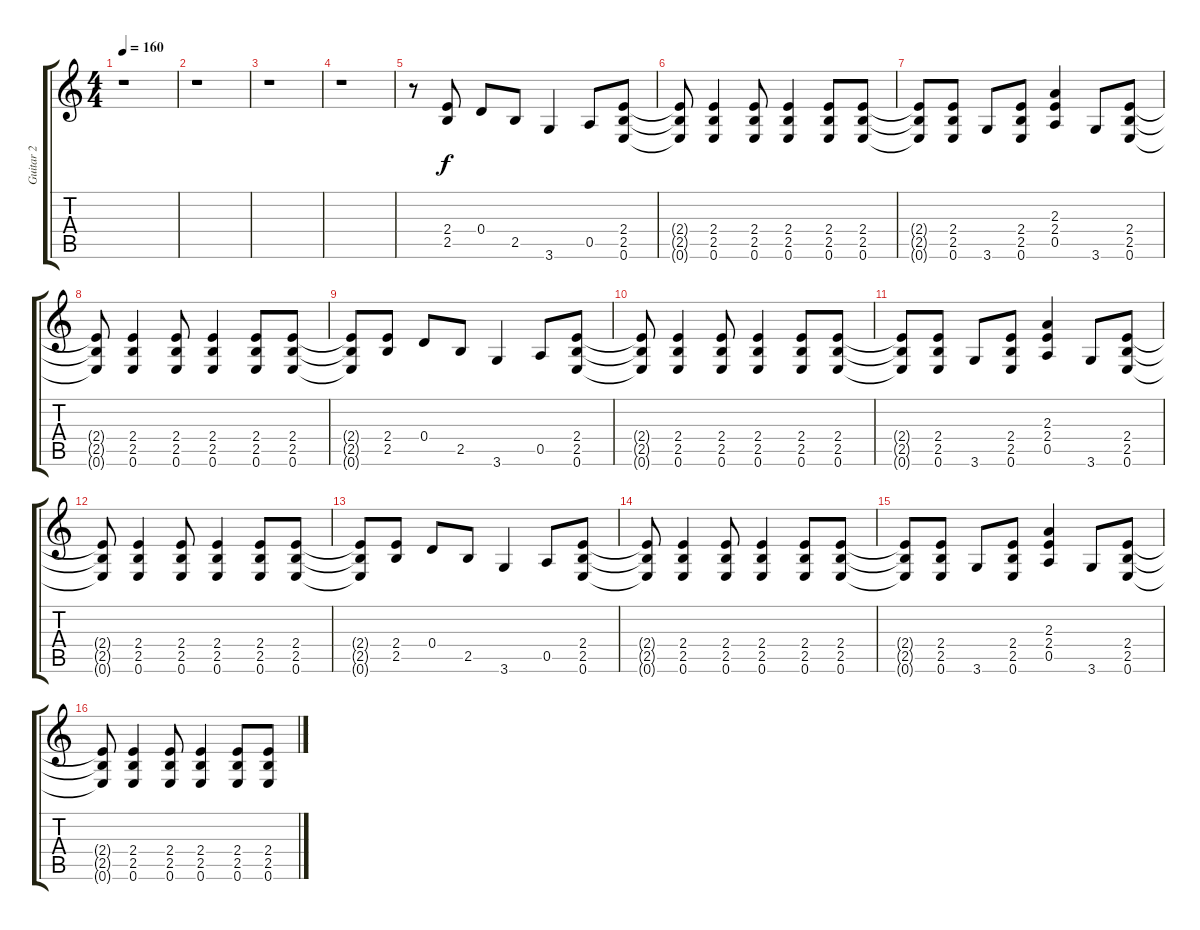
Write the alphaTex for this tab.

\track ("Guitar 2" "Guitar 2") {instrument overdrivenguitar}
\staff {score tabs}
\tuning (E4 B3 G3 D3 A2 E2) {hide}
\ts (4 4)
\tempo 160
\clef g2
\ks c
r.1{dy f instrument overdrivenguitar} |
r.1 |
r.1 |
r.1 |
r.8 (2.4 2.5).8 0.4.8 2.5.8 3.6.4 0.5.8 (2.4 2.5 0.6).8 |
(2.4{t} 2.5{t} 0.6{t}).8 (2.4 2.5 0.6).4 (2.4 2.5 0.6).8 (2.4 2.5 0.6).4 (2.4 2.5 0.6).8 (2.4 2.5 0.6).8 |
(2.4{t} 2.5{t} 0.6{t}).8 (2.4 2.5 0.6).8 3.6.8 (2.4 2.5 0.6).8 (2.3 2.4 0.5).4 3.6.8 (2.4 2.5 0.6).8 |
(2.4{t} 2.5{t} 0.6{t}).8 (2.4 2.5 0.6).4 (2.4 2.5 0.6).8 (2.4 2.5 0.6).4 (2.4 2.5 0.6).8 (2.4 2.5 0.6).8 |
(2.4{t} 2.5{t} 0.6{t}).8 (2.4 2.5).8 0.4.8 2.5.8 3.6.4 0.5.8 (2.4 2.5 0.6).8 |
(2.4{t} 2.5{t} 0.6{t}).8 (2.4 2.5 0.6).4 (2.4 2.5 0.6).8 (2.4 2.5 0.6).4 (2.4 2.5 0.6).8 (2.4 2.5 0.6).8 |
(2.4{t} 2.5{t} 0.6{t}).8 (2.4 2.5 0.6).8 3.6.8 (2.4 2.5 0.6).8 (2.3 2.4 0.5).4 3.6.8 (2.4 2.5 0.6).8 |
(2.4{t} 2.5{t} 0.6{t}).8 (2.4 2.5 0.6).4 (2.4 2.5 0.6).8 (2.4 2.5 0.6).4 (2.4 2.5 0.6).8 (2.4 2.5 0.6).8 |
(2.4{t} 2.5{t} 0.6{t}).8 (2.4 2.5).8 0.4.8 2.5.8 3.6.4 0.5.8 (2.4 2.5 0.6).8 |
(2.4{t} 2.5{t} 0.6{t}).8 (2.4 2.5 0.6).4 (2.4 2.5 0.6).8 (2.4 2.5 0.6).4 (2.4 2.5 0.6).8 (2.4 2.5 0.6).8 |
(2.4{t} 2.5{t} 0.6{t}).8 (2.4 2.5 0.6).8 3.6.8 (2.4 2.5 0.6).8 (2.3 2.4 0.5).4 3.6.8 (2.4 2.5 0.6).8 |
(2.4{t} 2.5{t} 0.6{t}).8 (2.4 2.5 0.6).4 (2.4 2.5 0.6).8 (2.4 2.5 0.6).4 (2.4 2.5 0.6).8 (2.4 2.5 0.6).8
